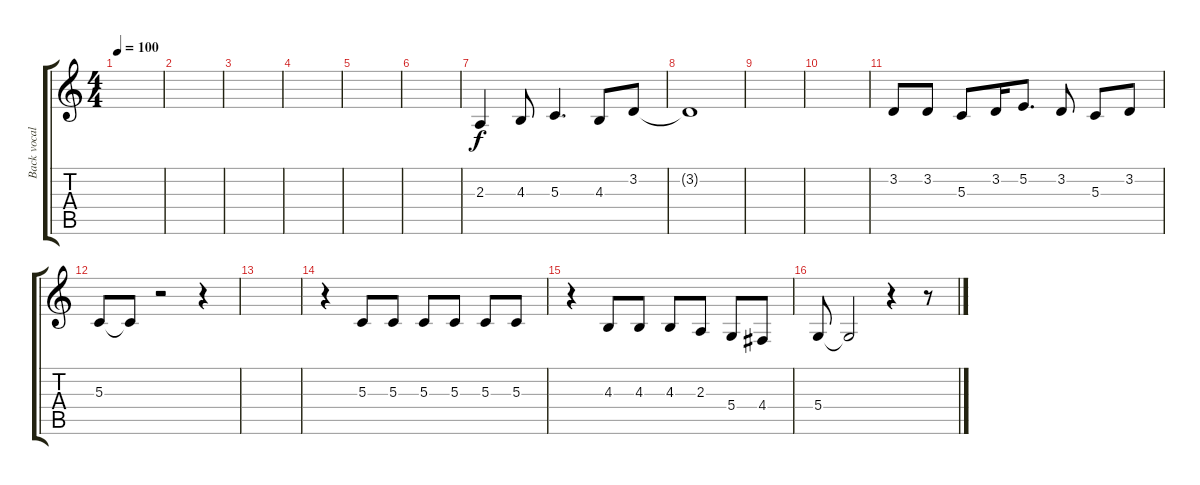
\track ("Back vocals" "Back vocal") {instrument lead6voice}
\staff {score tabs}
\tuning (E4 B3 G3 D3 A2 E2) {hide}
\ts (4 4)
\tempo 100
\clef g2
\ks c
|
|
|
|
|
|
2.3.4 4.3.8 5.3.4{d} 4.3.8 3.2.8 |
3.2{t}.1 |
|
|
3.2.8 3.2.8 5.3.8 3.2.16 5.2.8{d} 3.2.8 5.3.8 3.2.8 |
5.3.8 5.3{t}.8 r.2 r.4 |
|
r.4 5.3.8 5.3.8 5.3.8 5.3.8 5.3.8 5.3.8 |
r.4 4.3.8 4.3.8 4.3.8 2.3.8 5.4.8 4.4.8 |
5.4.8 5.4{t}.2 r.4 r.8
